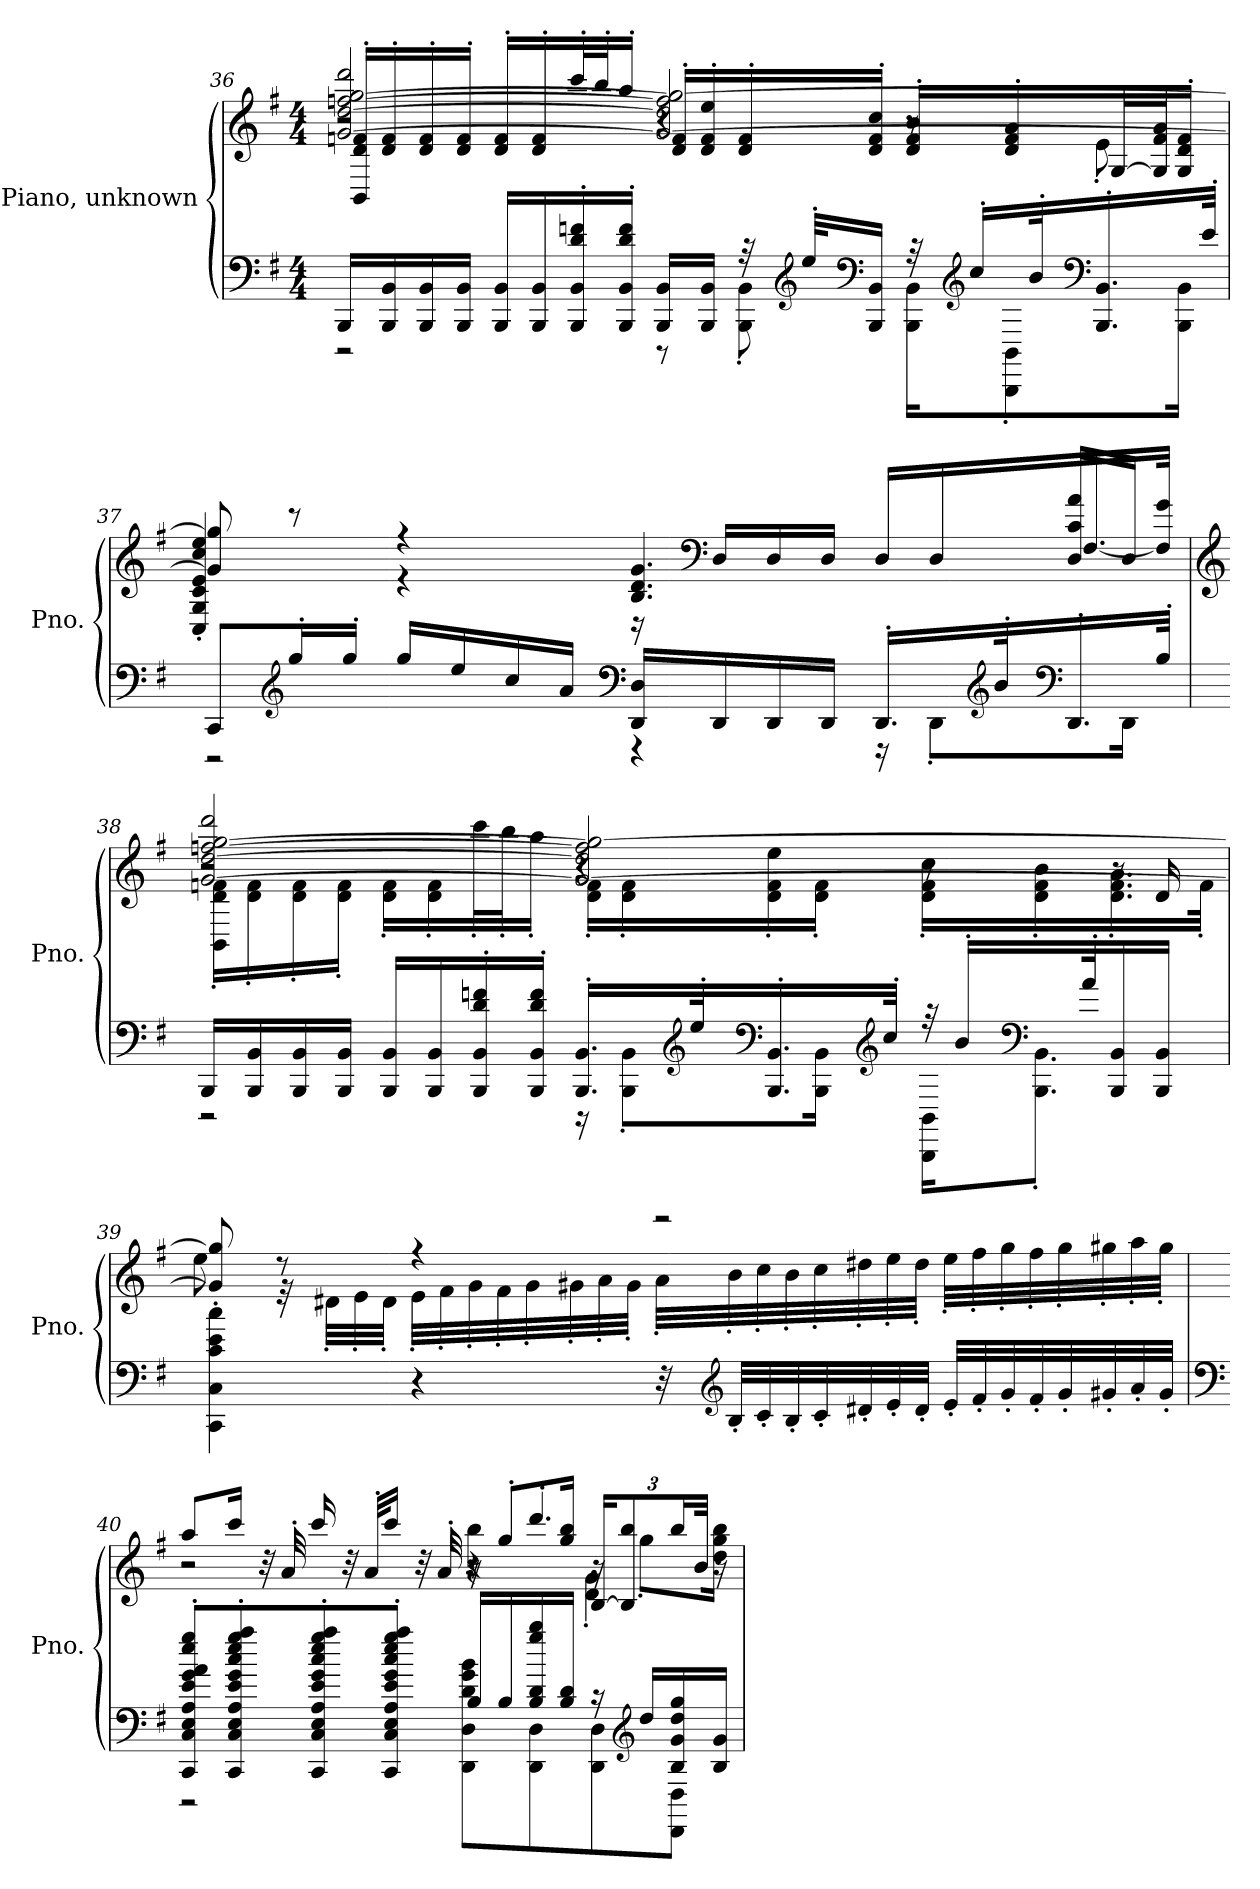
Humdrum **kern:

**kern	**kern
*part1	*part1
*staff2	*staff1
*I"Piano, unknown	*
*I'Pno.	*
!!LO:LB:g=z
*clefF4	*clefG2
*k[f#]	*k[f#]
*M4/4	*M4/4
=36	=36
*^	*^
*	*	*	*^
16BBB/LL	2r	[2g/ [2dd/ [2ffn/ [2gg/ 2ddd/	2r	16BB/' 16d/' 16fn/'LL
16BBB/ 16BB/	.	.	.	16d/' 16f/'
16BBB/ 16BB/	.	.	.	16d/' 16f/'
16BBB/ 16BB/JJ	.	.	.	16d/' 16f/'JJ
16BBB/ 16BB/LL	.	.	.	16d/' 16f/'LL
16BBB/ 16BB/	.	.	.	16d/' 16f/'
16BBB/' 16BB/' 16d/' 16fn/'	.	.	.	32ccc'/L
.	.	.	.	32bb'/J
16BBB/' 16BB/' 16d/' 16f/'JJ	.	.	.	16aa'/JJ
16BBB/ 16BB/LL	8r	2g/_ 2dd/] 2ff/] 2gg/_	4r	16d/' 16f/'LL
16BBB/ 16BB/JJ	.	.	.	16d/' 16f/' 16ee/'
32r	8BBB\' 8BB\'	.	.	16d/' 16f/'
*clefG2	*	*	*	*
32ee'/KLL	.	.	.	.
*clefF4	*	*	*	*
16BBB/ 16BB/JJ	.	.	.	16d/' 16f/' 16cc/'JJ
32r	16BBB\ 16BB\KL	.	8r	16d/' 16f/' 16b/'LL
*clefG2	*	*	*	*
16cc'/LL	.	.	.	.
.	8BBB\' 8BB\'	.	.	16d/' 16f/' 16a/'
32b'/K	.	.	.	.
*clefF4	*	*	*	*
16.BBB/' 16.BB/'	.	.	8e'\	[32G/L
.	.	.	.	32G/] 32f/ 32a/J
.	16BBB\ 16BB\Jk	.	.	16G/' 16d/' 16f/'JJ
32e'/JJk	.	.	.	.
*	*	*	*v	*v
!!LO:LB:g=z
=37	=37	=37	=37
8CC/L	2r	8g/] 8gg/]	4C/' 4G/' 4c/' 4e/' 4cc/' 4ee/'
*clefG2	*	*	*
16gg'/L	.	8r	.
16gg'/JJ	.	.	.
16gg/LL	.	4r	4r
16ee/	.	.	.
16cc/	.	.	.
16a/JJ	.	.	.
*clefF4	*	*	*
16DD/ 16D/LL	4r	4.B/ 4.d/ 4.g/	16r
*	*	*clefF4	*
16DD/	.	.	16D/LL
16DD/	.	.	16D/
16DD/JJ	.	.	16D/JJ
16.DD'/LL	16r	.	16D/LL
.	8DD'\L	.	16D/
*clefG2	*	*	*
32b'/K	.	.	.
*clefF4	*	*	*
16.DD'/	.	16D/ 16c/ 16a/LL	[16.F#/
.	16DD\Jk	16D/JJ	.
32B'/JJk	.	.	32F#/] 32g/JJk
*	*	*v	*v
!!LO:LB:g=z
=38	=38	=38
*	*	*clefG2
*	*	*^
*	*	*	*^
16BBB/LL	2r	[2g/ [2dd/ [2ffn/ [2gg/ 2ddd/	16BB\' 16d\' 16fn\'LL	2r
16BBB/ 16BB/	.	.	16d\' 16f\'	.
16BBB/ 16BB/	.	.	16d\' 16f\'	.
16BBB/ 16BB/JJ	.	.	16d\' 16f\'JJ	.
16BBB/ 16BB/LL	.	.	16d\' 16f\'LL	.
16BBB/ 16BB/	.	.	16d\' 16f\'	.
16BBB/' 16BB/' 16d/' 16fn/'	.	.	32ccc'\L	.
.	.	.	32bb'\J	.
16BBB/' 16BB/' 16d/' 16f/'JJ	.	.	16aa'\JJ	.
16.BBB/' 16.BB/'LL	16r	2g/_ 2dd/] 2ff/] 2gg/_	16d\' 16f\'LL	4r
.	8BBB\' 8BB\'L	.	16d\' 16f\'	.
*clefG2	*	*	*	*
32ee'/K	.	.	.	.
*clefF4	*	*	*	*
16.BBB/' 16.BB/'	.	.	16d\' 16f\' 16ee\'	.
.	16BBB\ 16BB\Jk	.	16d\' 16f\'JJ	.
*clefG2	*	*	*	*
32cc'/JJk	.	.	.	.
32r	16BBB\ 16BB\KL	.	16d\' 16f\' 16cc\'LL	8r
16b'/LL	.	.	.	.
*clefF4	*	*	*	*
.	8.BBB\' 8.BB\'J	.	16d\' 16f\' 16b\'	.
32a'/K	.	.	.	.
16BBB/ 16BB/	.	.	16.d\' 16.f\' 16.a\'	16r
16BBB/ 16BB/JJ	.	.	.	16d/
.	.	.	32f'\JJk	.
*v	*v	*	*	*
*	*	*v	*v
!!LO:LB:g=z
=39	=39	=39
4CC\' 4C\' 4c\' 4e\' 4cc\'	8g/] 8gg/]	8ee\
.	8r	32r
.	.	32d#X'\LLL
.	.	32e'\
.	.	32d#'\JJJ
4r	4r	32e'\LLL
.	.	32f#'\
.	.	32g'\
.	.	32f#'\
.	.	32g'\
.	.	32g#X'\
.	.	32a'\
.	.	32g#'\JJJ
32r	2r	32a'\LLL
*clefG2	*	*
32B'/LLL	.	32b'\
32c'/	.	32cc'\
32B'/	.	32b'\
32c'/	.	32cc'\
32d#X'/	.	32dd#X'\
32e'/	.	32ee'\
32d#'/JJJ	.	32dd#'\JJJ
32e'/LLL	.	32ee'\LLL
32f#'/	.	32ff#'\
32g'/	.	32gg'\
32f#'/	.	32ff#'\
32g'/	.	32gg'\
32g#X'/	.	32gg#X'\
32a'/	.	32aa'\
32g#'/JJJ	.	32gg#'\JJJ
*	*v	*v
!!LO:LB:g=z
=40	=40
*clefF4	*
*^	*^
*	*	*	*^
*	*	*	*	*^
8CC/' 8C/' 8E/' 8A/' 8e/' 8g/' 8a/' 8ee/' 8gg/'L	2r	2r	2r	8aa/L	2r
8CC/' 8C/' 8E/' 8A/' 8e/' 8g/' 8cc/' 8ee/' 8gg/' 8aa/'	.	.	.	16ccc/Jk	.
.	.	.	.	32r	.
.	.	.	.	32a'/	.
8CC/' 8C/' 8E/' 8A/' 8e/' 8g/' 8cc/' 8ee/' 8gg/' 8aa/'	.	.	.	16ccc/	.
.	.	.	.	32r	.
.	.	.	.	32a'/KLL	.
8CC/' 8C/' 8E/' 8A/' 8e/' 8g/' 8cc/' 8ee/' 8gg/' 8aa/'J	.	.	.	16ccc/JJ	.
.	.	.	.	32r	.
.	.	.	.	32a'/	.
16B/LL	8DD\ 8D\ 8d\ 8g\ 8b\L	8r	4r	16r	4bb'\
16B/	.	.	.	8gg'/L	.
16B/ 16d/ 16gg/ 16bb/	8DD\ 8D\	4.ddd'/	.	.	.
16B/ 16d/JJ	.	.	.	16gg/ 16bb/Jk	.
*	*	*	*	*Xbrackettup	*
16r	8DD\ 8D\	.	16r	[24B/KL	4d\' 4g\'
.	.	.	.	12B/] 12bb/	.
*clefG2	*	*	*	*	*
16dd/LL	.	.	8gg'\L	.	.
16B/ 16g/ 16dd/ 16gg/	8DD\ 8D\J	.	.	24bb/L	.
.	.	.	.	48b/JJk	.
16B/ 16g/JJ	.	.	16dd\ 16gg\ 16bb\Jk	16r	.
*v	*v	*	*	*	*
*	*v	*v	*v	*v
=	=
*-	*-
